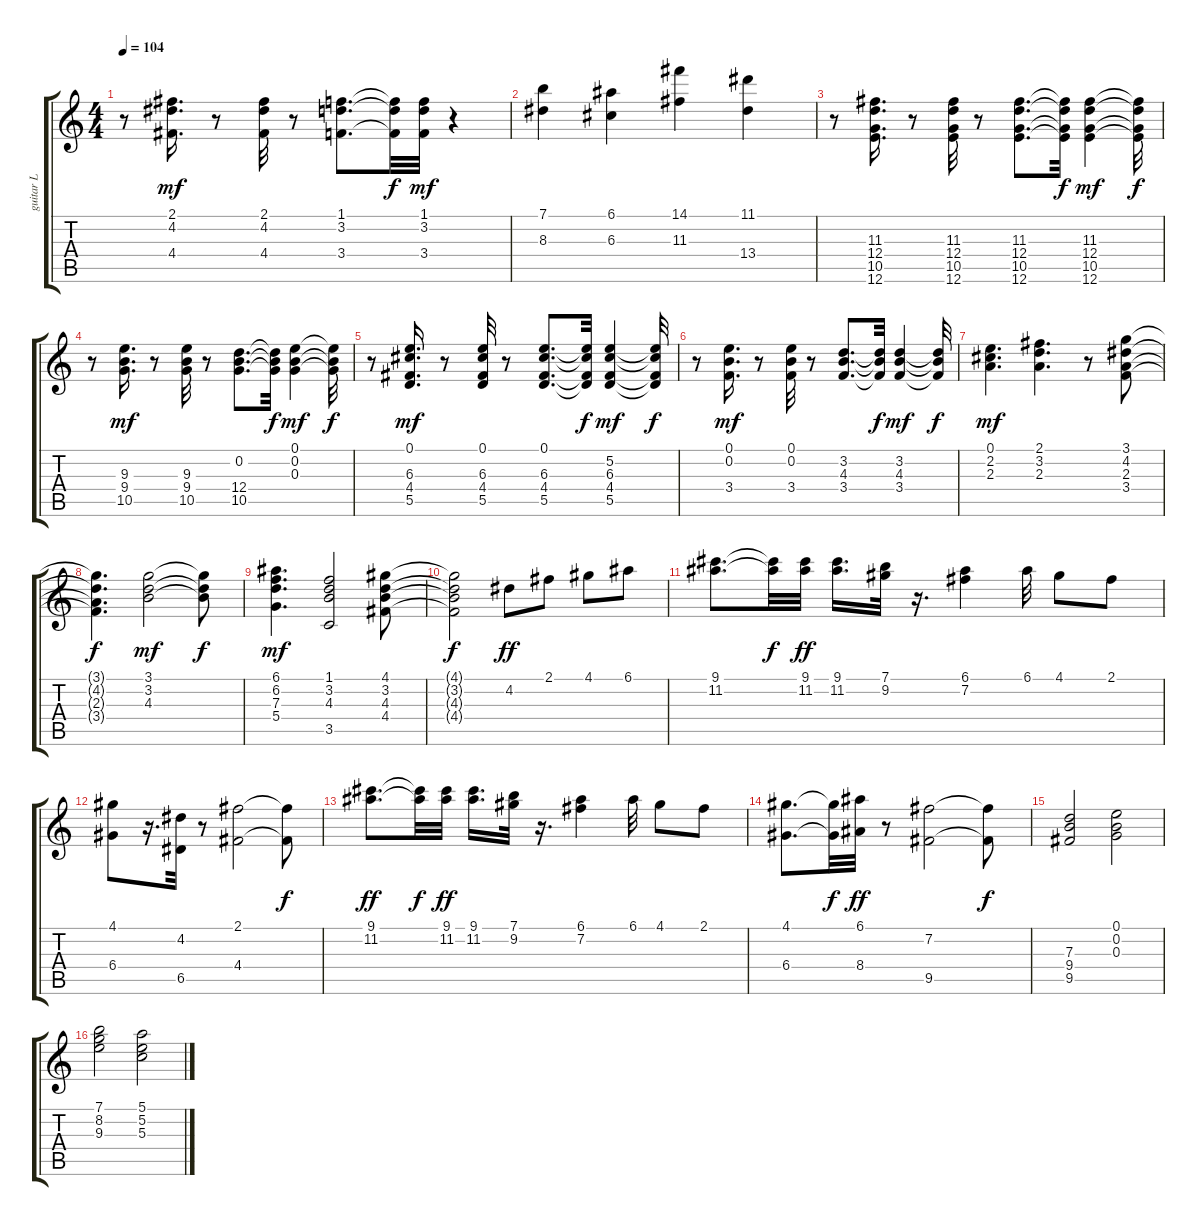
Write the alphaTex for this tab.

\track ("guitar L" "guitar L") {instrument electricguitarjazz}
\staff {score tabs}
\tuning (E4 B3 G3 D3 A2 E2) {hide}
\ts (4 4)
\tempo 104
\clef g2
\ks c
r.8{dy mf} (2.1 4.2 4.4).16{d} r.8 (2.1 4.2 4.4).32 r.8 (1.1 3.2 3.4).8{d} (1.1{t} 3.2{t} 3.4{t}).32{dy f} (1.1 3.2 3.4).32{dy mf} r.4 |
(7.1 8.3).4 (6.1 6.3).4 (14.1 11.3).4 (11.1 13.4).4 |
r.8 (11.3 12.4 10.5 12.6).16{d} r.8 (11.3 12.4 10.5 12.6).32 r.8 (11.3 12.4 10.5 12.6).8{d} (11.3{t} 12.4{t} 10.5{t} 12.6{t}).32{dy f} (11.3 12.4 10.5 12.6).4{dy mf} (11.3{t} 12.4{t} 10.5{t} 12.6{t}).32{dy f} |
r.8 (9.3 9.4 10.5).16{d dy mf} r.8 (9.3 9.4 10.5).32 r.8 (0.2 12.4 10.5).8{d} (0.2{t} 12.4{t} 10.5{t}).32{dy f} (0.1 0.2 0.3).4{dy mf} (0.1{t} 0.2{t} 0.3{t}).32{dy f} |
r.8 (0.1 6.3 4.4 5.5).16{d dy mf} r.8 (0.1 6.3 4.4 5.5).32 r.8 (0.1 6.3 4.4 5.5).8{d} (0.1{t} 6.3{t} 4.4{t} 5.5{t}).32{dy f} (5.2 6.3 4.4 5.5).4{dy mf} (5.2{t} 6.3{t} 4.4{t} 5.5{t}).32{dy f} |
r.8 (0.1 0.2 3.4).16{d dy mf} r.8 (0.1 0.2 3.4).32 r.8 (3.2 4.3 3.4).8{d} (3.2{t} 4.3{t} 3.4{t}).32{dy f} (3.2 4.3 3.4).4{dy mf} (3.2{t} 4.3{t} 3.4{t}).32{dy f} |
(0.1 2.2 2.3).4{d dy mf} (2.1 3.2 2.3).4{d} r.8 (3.1 4.2 2.3 3.4).8 |
(3.1{t} 4.2{t} 2.3{t} 3.4{t}).4{d dy f} (3.1 3.2 4.3).2{dy mf} (3.1{t} 3.2{t} 4.3{t}).8{dy f} |
(6.1 6.2 7.3 5.4).4{d dy mf} (1.1 3.2 4.3 3.5).2 (4.1 3.2 4.3 4.4).8 |
(4.1{t} 3.2{t} 4.3{t} 4.4{t}).2{dy f} 4.2.8{dy ff} 2.1.8 4.1.8 6.1.8 |
(9.1 11.2).8{d} (9.1{t} 11.2{t}).32{dy f} (9.1 11.2).32{dy ff} (9.1 11.2).16{d} (7.1 9.2).32 r.16{d} (6.1 7.2).4 6.1.32 4.1.8 2.1.8 |
(4.1 6.4).8 r.16{d} (4.2 6.5).32 r.8 (2.1 4.4).2 (2.1{t} 4.4{t}).8{dy f} |
(9.1 11.2).8{d dy ff} (9.1{t} 11.2{t}).32{dy f} (9.1 11.2).32{dy ff} (9.1 11.2).16{d} (7.1 9.2).32 r.16{d} (6.1 7.2).4 6.1.32 4.1.8 2.1.8 |
(4.1 6.4).8{d} (4.1{t} 6.4{t}).32{dy f} (6.1 8.4).32{dy ff} r.8 (7.2 9.5).2 (7.2{t} 9.5{t}).8{dy f} |
(7.3 9.4 9.5).2 (0.1 0.2 0.3).2 |
(7.1 8.2 9.3).2 (5.1 5.2 5.3).2
